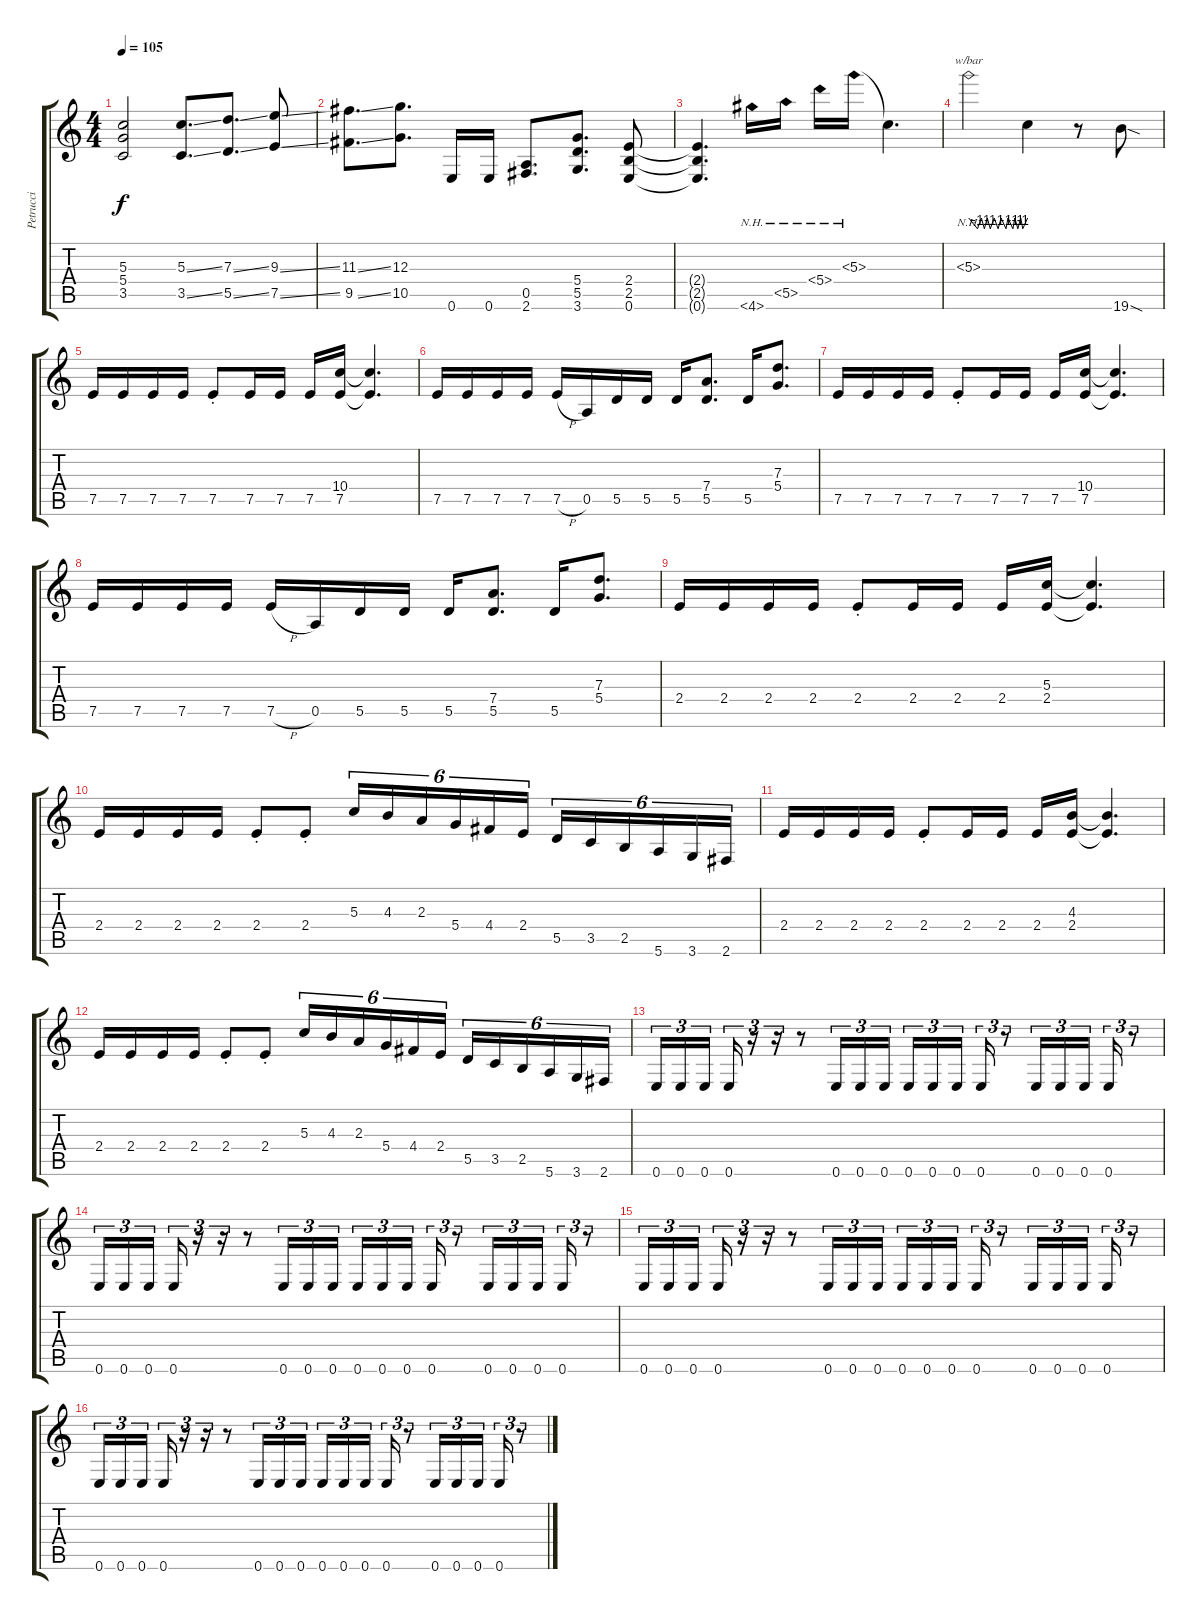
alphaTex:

\track ("Petrucci" "Petrucci") {instrument distortionguitar}
\staff {score tabs}
\tuning (E4 B3 G3 D3 A2 E2) {hide}
\ts (4 4)
\tempo 105
\clef g2
\ks c
(5.3{t} 5.4{t} 3.5{t}).2{dy f} (5.3{ss} 3.5{ss}).8{d} (7.3{ss} 5.5{ss}).8{d} (9.3{ss} 7.5{ss}).8 |
(11.3{ss} 9.5{ss}).8{d} (12.3 10.5).8{d} 0.6.16 0.6.16 (0.5 2.6).8{d} (5.4 5.5 3.6).8{d} (2.4 2.5 0.6).8 |
(2.4{t} 2.5{t} 0.6{t}).4{d} 4.6{nh}.16 5.5{nh}.16 5.4{nh}.16 5.3{nh}.16 5.3{t}.4{d} |
5.3{nh}.2{tbe (custom default 0 0 9 -4 13 0 16 -4 19 0 22 -4 26 0 30 -4 33 0 38 -4 40 0 45 -4 47 0 50 -4 53 0 55 -4 60 0)} 5.3{t}.4 r.8 19.6{sod}.8 |
7.5.16 7.5.16 7.5.16 7.5.16 7.5{st}.8 7.5.16 7.5.16 7.5.16 (10.4 7.5).16 (10.4{t} 7.5{t}).4{d} |
7.5.16 7.5.16 7.5.16 7.5.16 7.5{h}.16 0.5.16 5.5.16 5.5.16 5.5.16 (7.4 5.5).8{d} 5.5.16 (7.3 5.4).8{d} |
7.5.16 7.5.16 7.5.16 7.5.16 7.5{st}.8 7.5.16 7.5.16 7.5.16 (10.4 7.5).16 (10.4{t} 7.5{t}).4{d} |
7.5.16 7.5.16 7.5.16 7.5.16 7.5{h}.16 0.5.16 5.5.16 5.5.16 5.5.16 (7.4 5.5).8{d} 5.5.16 (7.3 5.4).8{d} |
2.4.16 2.4.16 2.4.16 2.4.16 2.4{st}.8 2.4.16 2.4.16 2.4.16 (5.3 2.4).16 (5.3{t} 2.4{t}).4{d} |
2.4.16 2.4.16 2.4.16 2.4.16 2.4{st}.8 2.4{st}.8 5.3.16{tu (6 4)} 4.3.16{tu (6 4)} 2.3.16{tu (6 4)} 5.4.16{tu (6 4)} 4.4.16{tu (6 4)} 2.4.16{tu (6 4)} 5.5.16{tu (6 4)} 3.5.16{tu (6 4)} 2.5.16{tu (6 4)} 5.6.16{tu (6 4)} 3.6.16{tu (6 4)} 2.6.16{tu (6 4)} |
2.4.16 2.4.16 2.4.16 2.4.16 2.4{st}.8 2.4.16 2.4.16 2.4.16 (4.3 2.4).16 (4.3{t} 2.4{t}).4{d} |
2.4.16 2.4.16 2.4.16 2.4.16 2.4{st}.8 2.4{st}.8 5.3.16{tu (6 4)} 4.3.16{tu (6 4)} 2.3.16{tu (6 4)} 5.4.16{tu (6 4)} 4.4.16{tu (6 4)} 2.4.16{tu (6 4)} 5.5.16{tu (6 4)} 3.5.16{tu (6 4)} 2.5.16{tu (6 4)} 5.6.16{tu (6 4)} 3.6.16{tu (6 4)} 2.6.16{tu (6 4)} |
0.6.16{tu (3 2)} 0.6.16{tu (3 2)} 0.6.16{tu (3 2) beam splitsecondary} 0.6.16{tu (3 2)} r.16{tu (3 2)} r.16{tu (3 2)} r.8 0.6.16{tu (3 2)} 0.6.16{tu (3 2)} 0.6.16{tu (3 2)} 0.6.16{tu (3 2)} 0.6.16{tu (3 2)} 0.6.16{tu (3 2) beam splitsecondary} 0.6.16{tu (3 2)} r.8{tu (3 2)} 0.6.16{tu (3 2)} 0.6.16{tu (3 2)} 0.6.16{tu (3 2) beam splitsecondary} 0.6.16{tu (3 2)} r.8{tu (3 2)} |
0.6.16{tu (3 2)} 0.6.16{tu (3 2)} 0.6.16{tu (3 2) beam splitsecondary} 0.6.16{tu (3 2)} r.16{tu (3 2)} r.16{tu (3 2)} r.8 0.6.16{tu (3 2)} 0.6.16{tu (3 2)} 0.6.16{tu (3 2)} 0.6.16{tu (3 2)} 0.6.16{tu (3 2)} 0.6.16{tu (3 2) beam splitsecondary} 0.6.16{tu (3 2)} r.8{tu (3 2)} 0.6.16{tu (3 2)} 0.6.16{tu (3 2)} 0.6.16{tu (3 2) beam splitsecondary} 0.6.16{tu (3 2)} r.8{tu (3 2)} |
0.6.16{tu (3 2)} 0.6.16{tu (3 2)} 0.6.16{tu (3 2) beam splitsecondary} 0.6.16{tu (3 2)} r.16{tu (3 2)} r.16{tu (3 2)} r.8 0.6.16{tu (3 2)} 0.6.16{tu (3 2)} 0.6.16{tu (3 2)} 0.6.16{tu (3 2)} 0.6.16{tu (3 2)} 0.6.16{tu (3 2) beam splitsecondary} 0.6.16{tu (3 2)} r.8{tu (3 2)} 0.6.16{tu (3 2)} 0.6.16{tu (3 2)} 0.6.16{tu (3 2) beam splitsecondary} 0.6.16{tu (3 2)} r.8{tu (3 2)} |
0.6.16{tu (3 2)} 0.6.16{tu (3 2)} 0.6.16{tu (3 2) beam splitsecondary} 0.6.16{tu (3 2)} r.16{tu (3 2)} r.16{tu (3 2)} r.8 0.6.16{tu (3 2)} 0.6.16{tu (3 2)} 0.6.16{tu (3 2)} 0.6.16{tu (3 2)} 0.6.16{tu (3 2)} 0.6.16{tu (3 2) beam splitsecondary} 0.6.16{tu (3 2)} r.8{tu (3 2)} 0.6.16{tu (3 2)} 0.6.16{tu (3 2)} 0.6.16{tu (3 2) beam splitsecondary} 0.6.16{tu (3 2)} r.8{tu (3 2)}
